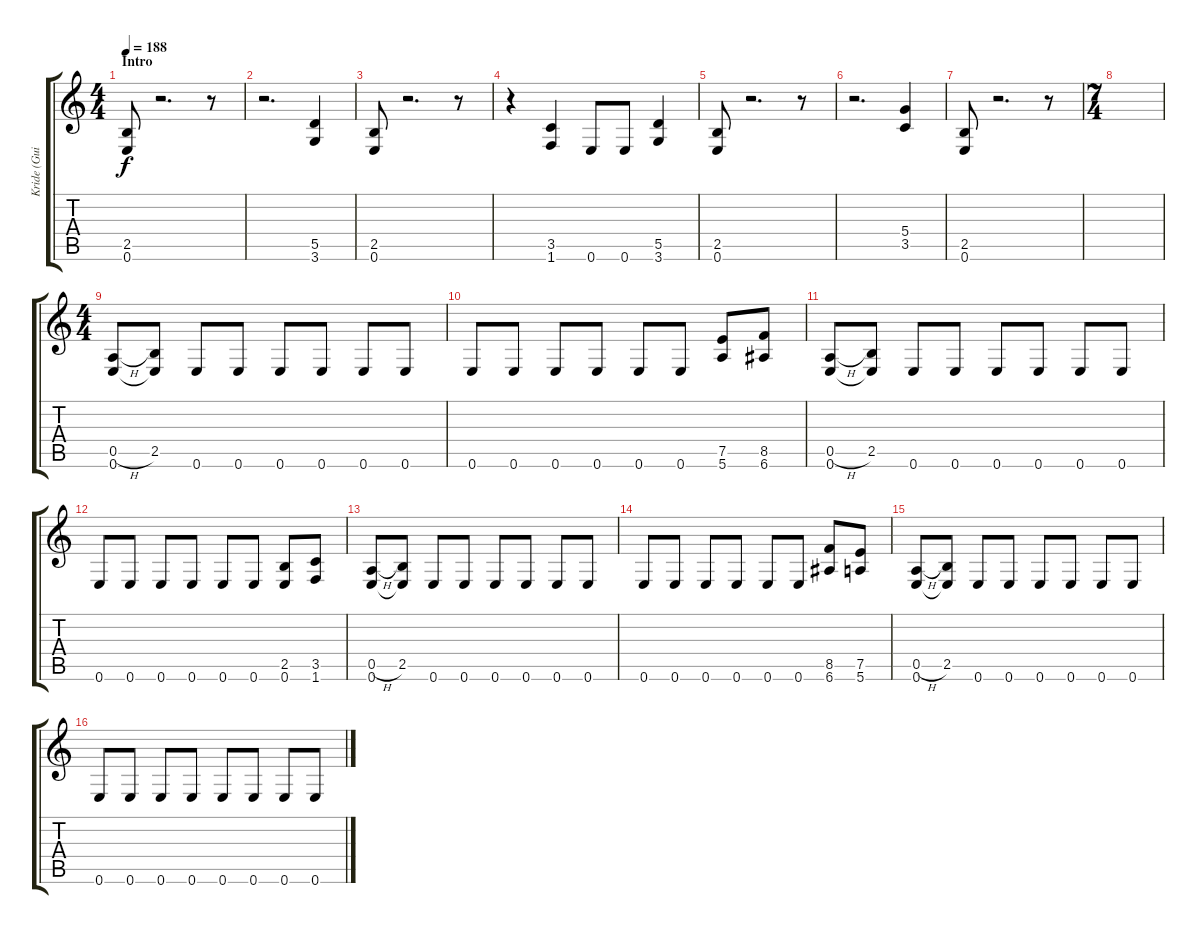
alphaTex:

\track ("Kride (Guitar II)" "Kride (Gui") {instrument distortionguitar}
\staff {score tabs}
\tuning (E4 B3 G3 D3 A2 E2) {hide}
\ts (4 4)
\section ("" "Intro")
\tempo 188
\clef g2
\ks c
(2.5 0.6).8{dy f instrument distortionguitar} r.2{d} r.8 |
r.2{d} (5.5 3.6).4 |
(2.5 0.6).8 r.2{d} r.8 |
r.4 (3.5 1.6).4 0.6.8 0.6.8 (5.5 3.6).4 |
(2.5 0.6).8 r.2{d} r.8 |
r.2{d} (5.4 3.5).4 |
(2.5 0.6).8 r.2{d} r.8 |
\ts (7 4)
|
\ts (4 4)
(0.5{h} 0.6).8 (2.5 0.6{t}).8 0.6.8 0.6.8 0.6.8 0.6.8 0.6.8 0.6.8 |
0.6.8 0.6.8 0.6.8 0.6.8 0.6.8 0.6.8 (7.5 5.6).8 (8.5 6.6).8 |
(0.5{h} 0.6).8 (2.5 0.6{t}).8 0.6.8 0.6.8 0.6.8 0.6.8 0.6.8 0.6.8 |
0.6.8 0.6.8 0.6.8 0.6.8 0.6.8 0.6.8 (2.5 0.6).8 (3.5 1.6).8 |
(0.5{h} 0.6).8 (2.5 0.6{t}).8 0.6.8 0.6.8 0.6.8 0.6.8 0.6.8 0.6.8 |
0.6.8 0.6.8 0.6.8 0.6.8 0.6.8 0.6.8 (8.5 6.6).8 (7.5 5.6).8 |
(0.5{h} 0.6).8 (2.5 0.6{t}).8 0.6.8 0.6.8 0.6.8 0.6.8 0.6.8 0.6.8 |
0.6.8 0.6.8 0.6.8 0.6.8 0.6.8 0.6.8 0.6.8 0.6.8
